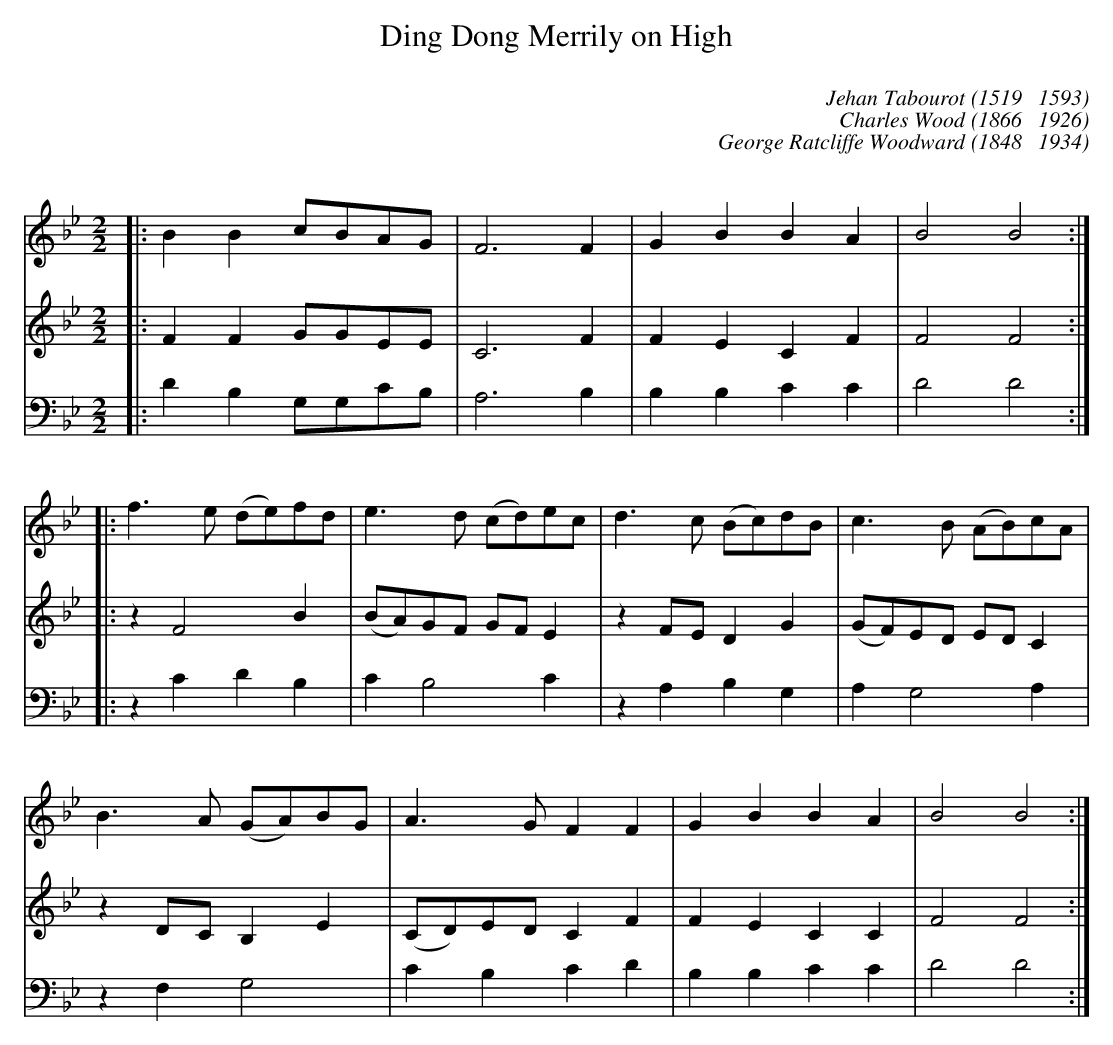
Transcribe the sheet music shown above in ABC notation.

X:1
C:
T:Ding Dong Merrily on High
C:Jehan Tabourot (1519   1593)
C:Charles Wood (1866   1926)
C:George Ratcliffe Woodward (1848   1934)
C:
M:2/2
L:1/8
K:Bbmaj
V:1
|: B2B2 cBAG | F6F2 | G2B2 B2A2 | B4 B4 :|
|: f2>e2 (de)fd | e2>d2 (cd)ec | d2>c2 (Bc)dB | c2>B2 (AB)cA |
B2>A2 (GA)BG | A2>G2 F2F2 | G2B2 B2A2 | B4 B4 :|
V:2
|: F2F2 GGEE | C6F2 | F2E2 C2F2 | F4F4 :|
|: z2F4B2 | (BA)GF GFE2 | z2FE D2G2 | (GF)ED EDC2 |
z2DC B,2E2 | (CD)ED C2F2 | F2E2 C2C2 | F4 F4 :|
V:3 clef: soprano
|: D2B,2 G,G,CB, | A,6B,2  | B,2B,2 C2C2 | D4D4 :|
|: z2C2 D2B,2 | C2B,4C2 | z2A,2 B,2G,2 | A,2G,4A,2 |
z2F,2 G,4 | C2B,2 C2D2 | B,2B,2 C2C2 | D4 D4 :|
